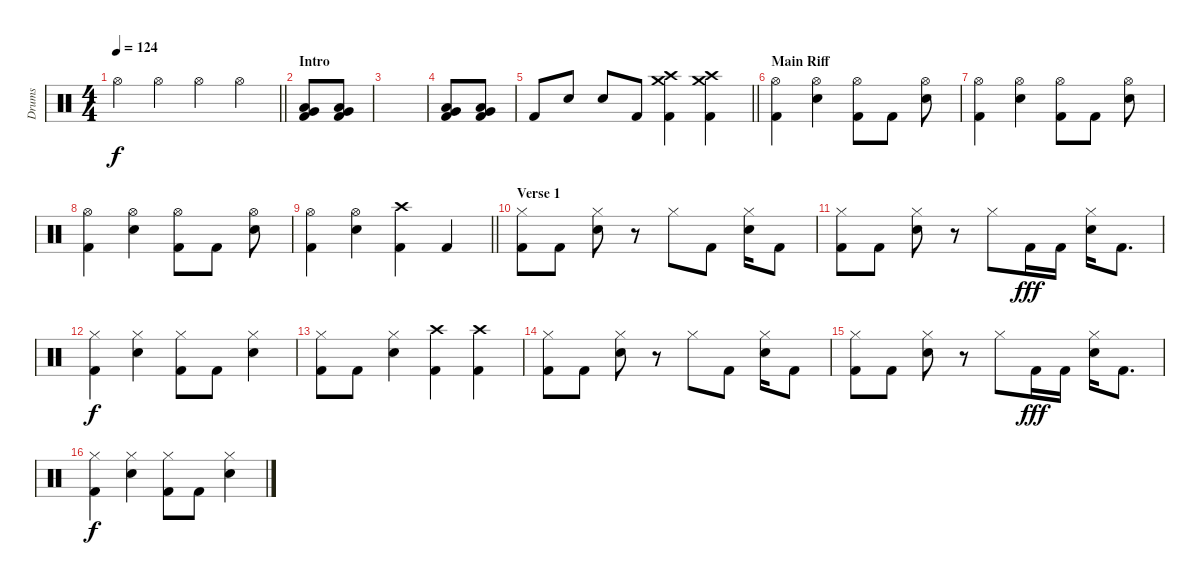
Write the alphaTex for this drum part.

\track ("Drums" "Drums") {instrument percussion}
\staff {score}
\articulation defaults
\ts (4 4)
\tempo 124
\clef neutral
\barLineRight lightlight
\ks c "Hi-Hat (open)".4{dy f} "Hi-Hat (open)".4 "Hi-Hat (open)".4 "Hi-Hat (open)".4
|
\section ("" "Intro")
("Kick (hit) 2" "Low Tom (hit)" "Very Low Tom (hit)").8 ("Kick (hit) 2" "Very Low Tom (hit)" "Low Tom (hit)").8 |
|
("Kick (hit) 2" "Low Tom (hit)" "Very Low Tom (hit)").8 ("Kick (hit) 2" "Very Low Tom (hit)" "Low Tom (hit)").8 |
\barLineRight lightlight "Kick (hit) 2".8 "Electric Snare (hit)".8 "Electric Snare (hit)".8 "Kick (hit) 2".8
("Kick (hit) 2" "Crash high (hit)" "Crash medium (hit)").4 ("Kick (hit) 2" "Crash medium (hit)" "Crash high (hit)").4 |
\section ("" "Main Riff")
("Kick (hit) 2" "Hi-Hat (open)").4 ("Hi-Hat (open)" "Electric Snare (hit)").4 ("Hi-Hat (open)" "Kick (hit) 2").8 "Kick (hit) 2".8 ("Snare (hit) 2" "Hi-Hat (open)").8 |
("Kick (hit) 2" "Hi-Hat (open)").4 ("Hi-Hat (open)" "Electric Snare (hit)").4 ("Hi-Hat (open)" "Kick (hit) 2").8 "Kick (hit) 2".8 ("Snare (hit) 2" "Hi-Hat (open)").8 |
("Kick (hit) 2" "Hi-Hat (open)").4 ("Hi-Hat (open)" "Electric Snare (hit)").4 ("Hi-Hat (open)" "Kick (hit) 2").8 "Kick (hit) 2".8 ("Snare (hit) 2" "Hi-Hat (open)").8 |
\barLineRight lightlight
("Kick (hit) 2" "Hi-Hat (open)").4 ("Hi-Hat (open)" "Electric Snare (hit)").4 ("Kick (hit) 2" "Crash high (hit)").4 "Kick (hit) 2".4 |
\section ("" "Verse 1")
("Hi-Hat (closed)" "Kick (hit) 2").8 "Kick (hit) 2".8 ("Electric Snare (hit)" "Hi-Hat (closed)").8 r.8 "Hi-Hat (closed)".8 "Kick (hit) 2".8 ("Electric Snare (hit)" "Hi-Hat (closed)").16 "Kick (hit) 2".8 |
("Hi-Hat (closed)" "Kick (hit) 2").8 "Kick (hit) 2".8 ("Electric Snare (hit)" "Hi-Hat (closed)").8 r.8 "Hi-Hat (closed)".8 "Kick (hit) 2".16{dy fff} "Kick (hit) 2".16 ("Hi-Hat (closed)" "Electric Snare (hit)").16 "Kick (hit) 2".8{d} |
("Kick (hit) 2" "Hi-Hat (closed)").4{dy f} ("Hi-Hat (closed)" "Electric Snare (hit)").4 ("Hi-Hat (closed)" "Kick (hit) 2").8 "Kick (hit) 2".8 ("Hi-Hat (closed)" "Electric Snare (hit)").4 |
("Kick (hit) 2" "Hi-Hat (closed)").8 "Kick (hit) 2".8 ("Hi-Hat (closed)" "Electric Snare (hit)").4 ("Kick (hit) 2" "Crash high (hit)").4 ("Kick (hit) 2" "Crash high (hit)").4 |
("Hi-Hat (closed)" "Kick (hit) 2").8 "Kick (hit) 2".8 ("Electric Snare (hit)" "Hi-Hat (closed)").8 r.8 "Hi-Hat (closed)".8 "Kick (hit) 2".8 ("Electric Snare (hit)" "Hi-Hat (closed)").16 "Kick (hit) 2".8 |
("Hi-Hat (closed)" "Kick (hit) 2").8 "Kick (hit) 2".8 ("Electric Snare (hit)" "Hi-Hat (closed)").8 r.8 "Hi-Hat (closed)".8 "Kick (hit) 2".16{dy fff} "Kick (hit) 2".16 ("Hi-Hat (closed)" "Electric Snare (hit)").16 "Kick (hit) 2".8{d} |
("Kick (hit) 2" "Hi-Hat (closed)").4{dy f} ("Hi-Hat (closed)" "Electric Snare (hit)").4 ("Hi-Hat (closed)" "Kick (hit) 2").8 "Kick (hit) 2".8 ("Hi-Hat (closed)" "Electric Snare (hit)").4
